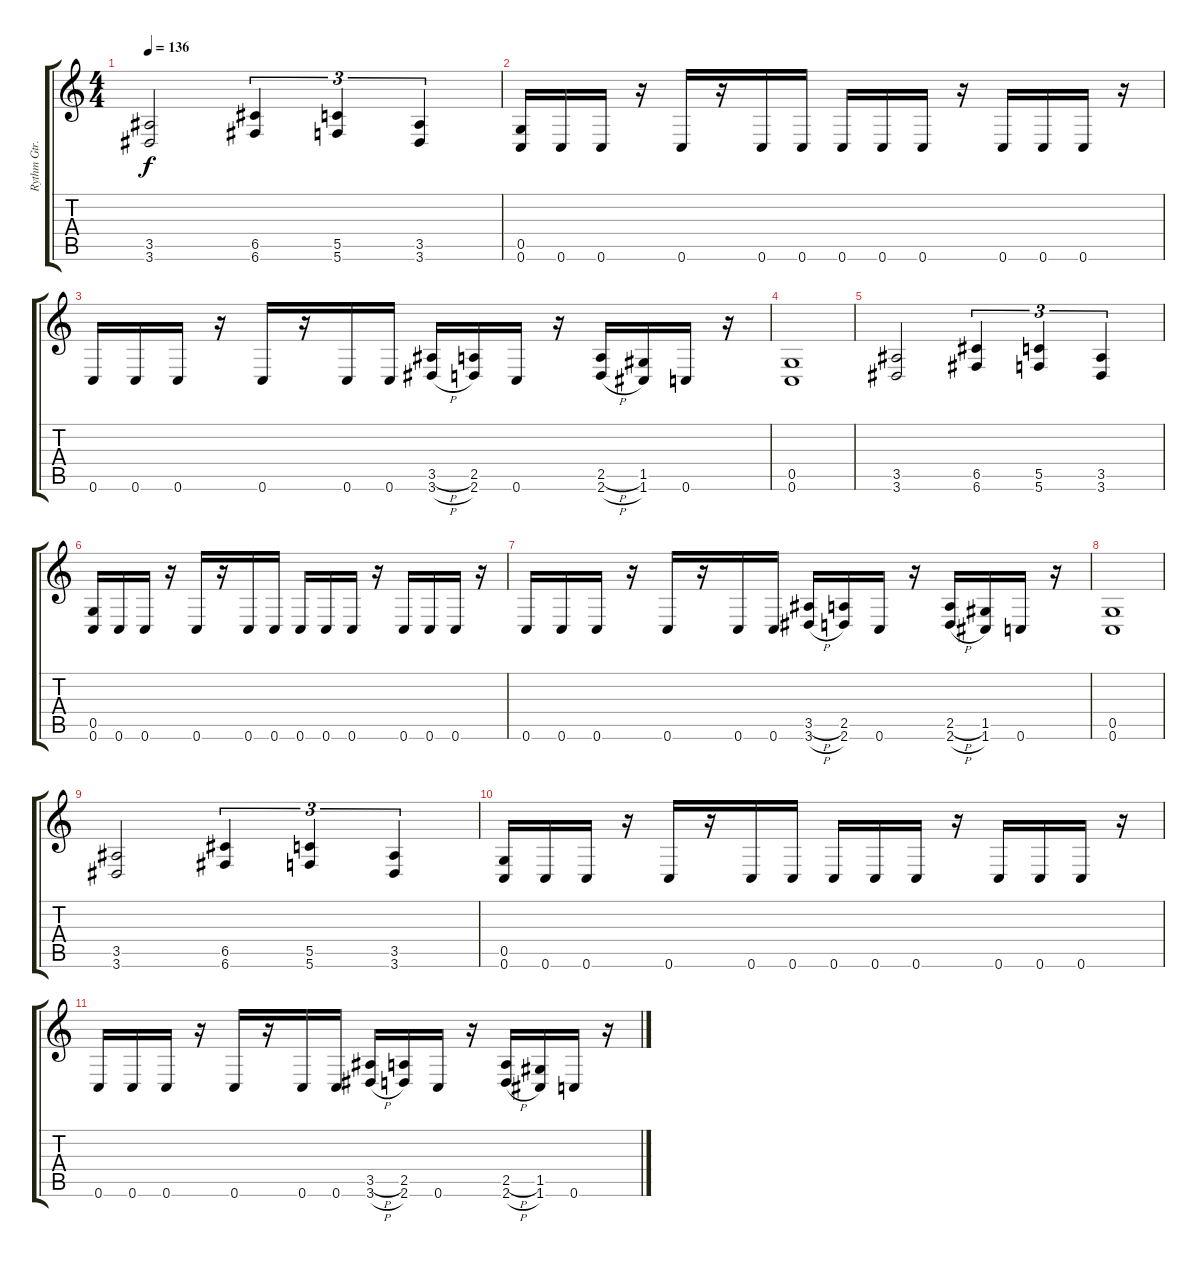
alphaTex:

\track ("Rythm Gtr. (dist. elec.)" "Rythm Gtr.") {instrument distortionguitar}
\staff {score tabs}
\tuning (D4 A3 F3 C3 G2 C2) {hide}
\ts (4 4)
\tempo 136
\clef g2
\ks c
(3.5 3.6).2{dy f} (6.5 6.6).4{tu (3 2)} (5.5 5.6).4{tu (3 2)} (3.5 3.6).4{tu (3 2)} |
(0.5 0.6).16 0.6.16 0.6.16 r.16 0.6.16 r.16 0.6.16 0.6.16 0.6.16 0.6.16 0.6.16 r.16 0.6.16 0.6.16 0.6.16 r.16 |
0.6.16 0.6.16 0.6.16 r.16 0.6.16 r.16 0.6.16 0.6.16 (3.5{h} 3.6{h}).16 (2.5 2.6).16 0.6.16 r.16 (2.5{h} 2.6{h}).16 (1.5 1.6).16 0.6.16 r.16 |
(0.5 0.6).1 |
(3.5 3.6).2 (6.5 6.6).4{tu (3 2)} (5.5 5.6).4{tu (3 2)} (3.5 3.6).4{tu (3 2)} |
(0.5 0.6).16 0.6.16 0.6.16 r.16 0.6.16 r.16 0.6.16 0.6.16 0.6.16 0.6.16 0.6.16 r.16 0.6.16 0.6.16 0.6.16 r.16 |
0.6.16 0.6.16 0.6.16 r.16 0.6.16 r.16 0.6.16 0.6.16 (3.5{h} 3.6{h}).16 (2.5 2.6).16 0.6.16 r.16 (2.5{h} 2.6{h}).16 (1.5 1.6).16 0.6.16 r.16 |
(0.5 0.6).1 |
(3.5 3.6).2 (6.5 6.6).4{tu (3 2)} (5.5 5.6).4{tu (3 2)} (3.5 3.6).4{tu (3 2)} |
(0.5 0.6).16 0.6.16 0.6.16 r.16 0.6.16 r.16 0.6.16 0.6.16 0.6.16 0.6.16 0.6.16 r.16 0.6.16 0.6.16 0.6.16 r.16 |
0.6.16 0.6.16 0.6.16 r.16 0.6.16 r.16 0.6.16 0.6.16 (3.5{h} 3.6{h}).16 (2.5 2.6).16 0.6.16 r.16 (2.5{h} 2.6{h}).16 (1.5 1.6).16 0.6.16 r.16
